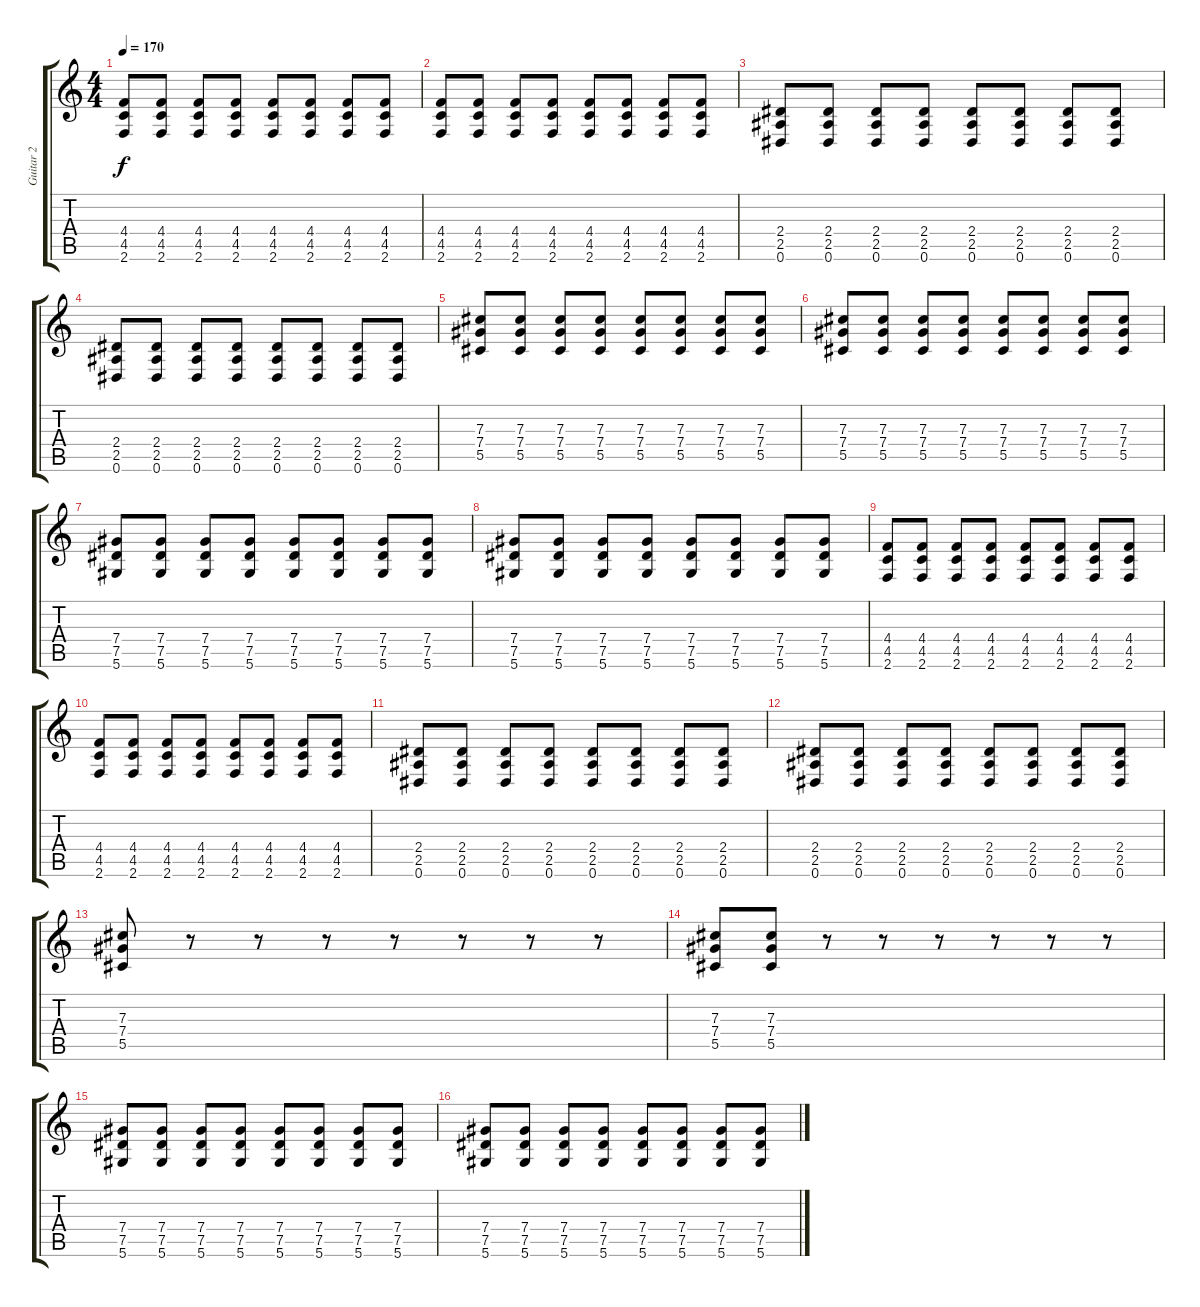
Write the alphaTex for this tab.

\track ("Guitar 2" "Guitar 2") {instrument distortionguitar}
\staff {score tabs}
\tuning (Eb4 Bb3 Gb3 Db3 Ab2 Eb2) {hide}
\ts (4 4)
\tempo 170
\clef g2
\ks c
(4.4 4.5 2.6).8{dy f} (4.4 4.5 2.6).8 (4.4 4.5 2.6).8 (4.4 4.5 2.6).8 (4.4 4.5 2.6).8 (4.4 4.5 2.6).8 (4.4 4.5 2.6).8 (4.4 4.5 2.6).8 |
(4.4 4.5 2.6).8 (4.4 4.5 2.6).8 (4.4 4.5 2.6).8 (4.4 4.5 2.6).8 (4.4 4.5 2.6).8 (4.4 4.5 2.6).8 (4.4 4.5 2.6).8 (4.4 4.5 2.6).8 |
(2.4 2.5 0.6).8 (2.4 2.5 0.6).8 (2.4 2.5 0.6).8 (2.4 2.5 0.6).8 (2.4 2.5 0.6).8 (2.4 2.5 0.6).8 (2.4 2.5 0.6).8 (2.4 2.5 0.6).8 |
(2.4 2.5 0.6).8 (2.4 2.5 0.6).8 (2.4 2.5 0.6).8 (2.4 2.5 0.6).8 (2.4 2.5 0.6).8 (2.4 2.5 0.6).8 (2.4 2.5 0.6).8 (2.4 2.5 0.6).8 |
(7.3 7.4 5.5).8 (7.3 7.4 5.5).8 (7.3 7.4 5.5).8 (7.3 7.4 5.5).8 (7.3 7.4 5.5).8 (7.3 7.4 5.5).8 (7.3 7.4 5.5).8 (7.3 7.4 5.5).8 |
(7.3 7.4 5.5).8 (7.3 7.4 5.5).8 (7.3 7.4 5.5).8 (7.3 7.4 5.5).8 (7.3 7.4 5.5).8 (7.3 7.4 5.5).8 (7.3 7.4 5.5).8 (7.3 7.4 5.5).8 |
(7.4 7.5 5.6).8 (7.4 7.5 5.6).8 (7.4 7.5 5.6).8 (7.4 7.5 5.6).8 (7.4 7.5 5.6).8 (7.4 7.5 5.6).8 (7.4 7.5 5.6).8 (7.4 7.5 5.6).8 |
(7.4 7.5 5.6).8 (7.4 7.5 5.6).8 (7.4 7.5 5.6).8 (7.4 7.5 5.6).8 (7.4 7.5 5.6).8 (7.4 7.5 5.6).8 (7.4 7.5 5.6).8 (7.4 7.5 5.6).8 |
(4.4 4.5 2.6).8 (4.4 4.5 2.6).8 (4.4 4.5 2.6).8 (4.4 4.5 2.6).8 (4.4 4.5 2.6).8 (4.4 4.5 2.6).8 (4.4 4.5 2.6).8 (4.4 4.5 2.6).8 |
(4.4 4.5 2.6).8 (4.4 4.5 2.6).8 (4.4 4.5 2.6).8 (4.4 4.5 2.6).8 (4.4 4.5 2.6).8 (4.4 4.5 2.6).8 (4.4 4.5 2.6).8 (4.4 4.5 2.6).8 |
(2.4 2.5 0.6).8 (2.4 2.5 0.6).8 (2.4 2.5 0.6).8 (2.4 2.5 0.6).8 (2.4 2.5 0.6).8 (2.4 2.5 0.6).8 (2.4 2.5 0.6).8 (2.4 2.5 0.6).8 |
(2.4 2.5 0.6).8 (2.4 2.5 0.6).8 (2.4 2.5 0.6).8 (2.4 2.5 0.6).8 (2.4 2.5 0.6).8 (2.4 2.5 0.6).8 (2.4 2.5 0.6).8 (2.4 2.5 0.6).8 |
(7.3 7.4 5.5).8 r.8 r.8 r.8 r.8 r.8 r.8 r.8 |
(7.3 7.4 5.5).8 (7.3 7.4 5.5).8 r.8 r.8 r.8 r.8 r.8 r.8 |
(7.4 7.5 5.6).8 (7.4 7.5 5.6).8 (7.4 7.5 5.6).8 (7.4 7.5 5.6).8 (7.4 7.5 5.6).8 (7.4 7.5 5.6).8 (7.4 7.5 5.6).8 (7.4 7.5 5.6).8 |
(7.4 7.5 5.6).8 (7.4 7.5 5.6).8 (7.4 7.5 5.6).8 (7.4 7.5 5.6).8 (7.4 7.5 5.6).8 (7.4 7.5 5.6).8 (7.4 7.5 5.6).8 (7.4 7.5 5.6).8
